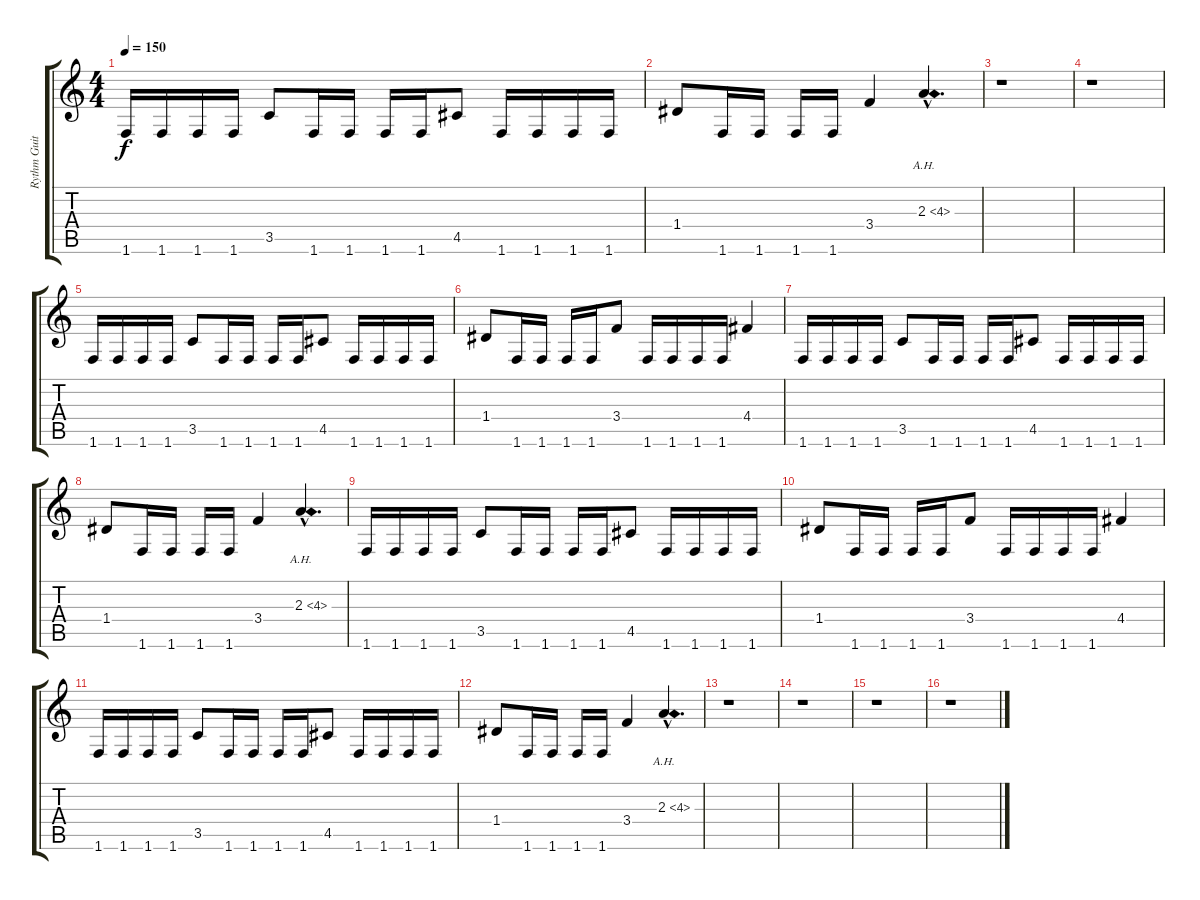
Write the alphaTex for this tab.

\track ("Rythm Guitar" "Rythm Guit") {instrument distortionguitar}
\staff {score tabs}
\tuning (E4 B3 G3 D3 A2 E2) {hide}
\ts (4 4)
\tempo 150
\clef g2
\ks c
1.6.16{dy f} 1.6.16 1.6.16 1.6.16 3.5.8 1.6.16 1.6.16 1.6.16 1.6.16 4.5.8 1.6.16 1.6.16 1.6.16 1.6.16 |
1.4.8 1.6.16 1.6.16 1.6.16 1.6.16 3.4.4 2.3{ah 2 hac}.4{d} |
r.1 |
r.1 |
1.6.16 1.6.16 1.6.16 1.6.16 3.5.8 1.6.16 1.6.16 1.6.16 1.6.16 4.5.8 1.6.16 1.6.16 1.6.16 1.6.16 |
1.4.8 1.6.16 1.6.16 1.6.16 1.6.16 3.4.8 1.6.16 1.6.16 1.6.16 1.6.16 4.4.4 |
1.6.16 1.6.16 1.6.16 1.6.16 3.5.8 1.6.16 1.6.16 1.6.16 1.6.16 4.5.8 1.6.16 1.6.16 1.6.16 1.6.16 |
1.4.8 1.6.16 1.6.16 1.6.16 1.6.16 3.4.4 2.3{ah 2 hac}.4{d} |
1.6.16 1.6.16 1.6.16 1.6.16 3.5.8 1.6.16 1.6.16 1.6.16 1.6.16 4.5.8 1.6.16 1.6.16 1.6.16 1.6.16 |
1.4.8 1.6.16 1.6.16 1.6.16 1.6.16 3.4.8 1.6.16 1.6.16 1.6.16 1.6.16 4.4.4 |
1.6.16 1.6.16 1.6.16 1.6.16 3.5.8 1.6.16 1.6.16 1.6.16 1.6.16 4.5.8 1.6.16 1.6.16 1.6.16 1.6.16 |
1.4.8 1.6.16 1.6.16 1.6.16 1.6.16 3.4.4 2.3{ah 2 hac}.4{d} |
r.1 |
r.1 |
r.1 |
r.1
